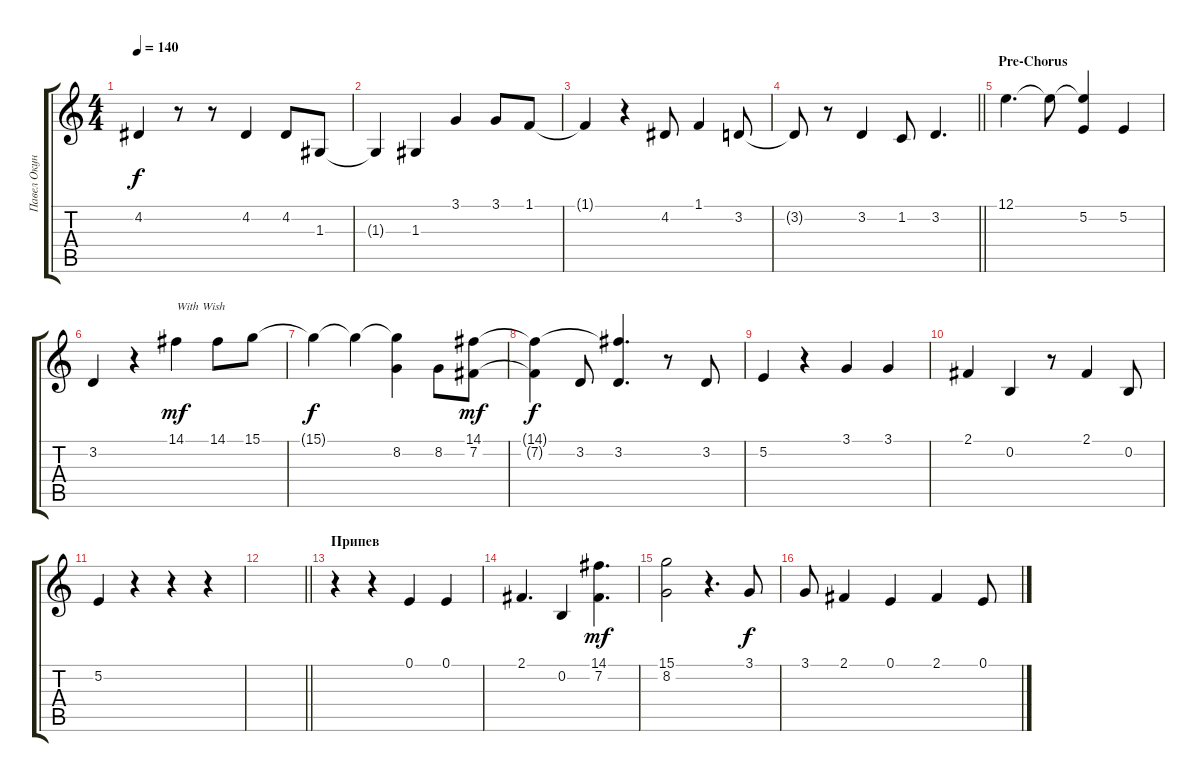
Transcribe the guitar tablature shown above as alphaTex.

\track ("Павел Окунев" "Павел Окун") {instrument frenchhorn}
\staff {score tabs}
\tuning (E4 B3 G3 D3 A2 E2) {hide}
\ts (4 4)
\tempo 140
\clef g2
\ks c
4.2{t}.4{dy f} r.8 r.8 4.2.4 4.2.8 1.3.8 |
1.3{t}.4 1.3.4 3.1.4 3.1.8 1.1.8 |
1.1{t}.4 r.4 4.2.8 1.1.4 3.2.8 |
\barLineRight lightlight
3.2{t}.8 r.8 3.2.4 1.2.8 3.2.4{d} |
\section ("" "Pre-Chorus")
12.1.4{d} 12.1{t}.8 (12.1{t} 5.2).4 5.2.4 |
3.2.4 r.4 14.1.4{txt "With Wish" dy mf} 14.1.8 15.1.8 |
15.1{t}.4{dy f} 15.1{t}.4 (15.1{t} 8.2).4 8.2.8 (14.1 7.2).8{dy mf} |
(14.1{t} 7.2{t}).4{dy f} 3.2.8 (14.1{t} 3.2).4{d} r.8 3.2.8 |
5.2.4 r.4 3.1.4 3.1.4 |
2.1.4 0.2.4 r.8 2.1.4 0.2.8 |
5.2.4 r.4 r.4 r.4 |
\barLineRight lightlight
|
\section ("" "Припев")
r.4 r.4 0.1.4 0.1.4 |
2.1.4{d} 0.2.4 (14.1 7.2).4{d dy mf} |
(15.1 8.2).2 r.4{d} 3.1.8{dy f} |
3.1.8 2.1.4 0.1.4 2.1.4 0.1.8
